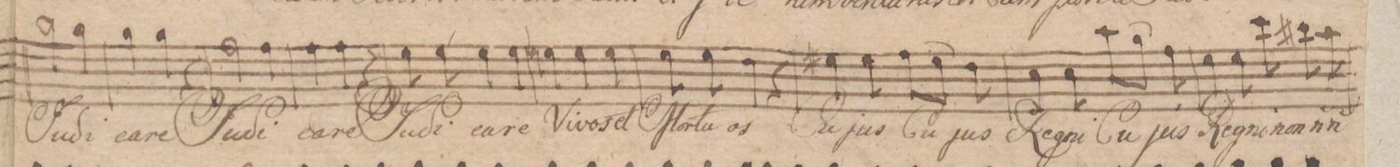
**kern	**text	**dynam
*I"Canto.	*	*
*clefC1	*	*
*k[f#c#]	*	*
*met(c|)	*	*
*M3/4	*	*
2ee\	Ju-	.
4ee\	-di-	.
=173	=173	=173
4ee\	-ca-	.
4ee\	-re	.
4r	.	.
=174	=174	=174
2dd\	Ju-	.
4dd\	-di-	.
=175	=175	=175
4dd\	-ca-	.
4dd\	-re	.
4r	.	.
=176	=176	=176
8cc#\	Ju-	.
8cc#\	-di-	.
4cc#\	-ca-	.
4cc#\	-re	.
=177	=177	=177
4ccn\	Vi	.
4cc\	vos	.
4cc\	et	.
=178	=178	=178
8cc#\	Mor-	.
8cc#\	-tu-	.
4b\	-os	.
4r	.	.
=179	=179	=179
4cc#\	Cu-	.
8cc#\	-jus	.
(8dd\L	Cu-	.
8cc#\J)	.	.
8b\	-jus	.
=180	=180	=180
4a\	Reg-	.
8a\	-ni	.
(8ff#\L	Cu-	.
8ee\J)	.	.
8dd\	-jus	.
=181	=181	=181
4cc#\	Reg-	.
8cc#\	-ni	.
8aa\	non	.
8gg#X\	e-	.
8ff#\	-rit	.
=182	=182	=182
*-	*-	*-
